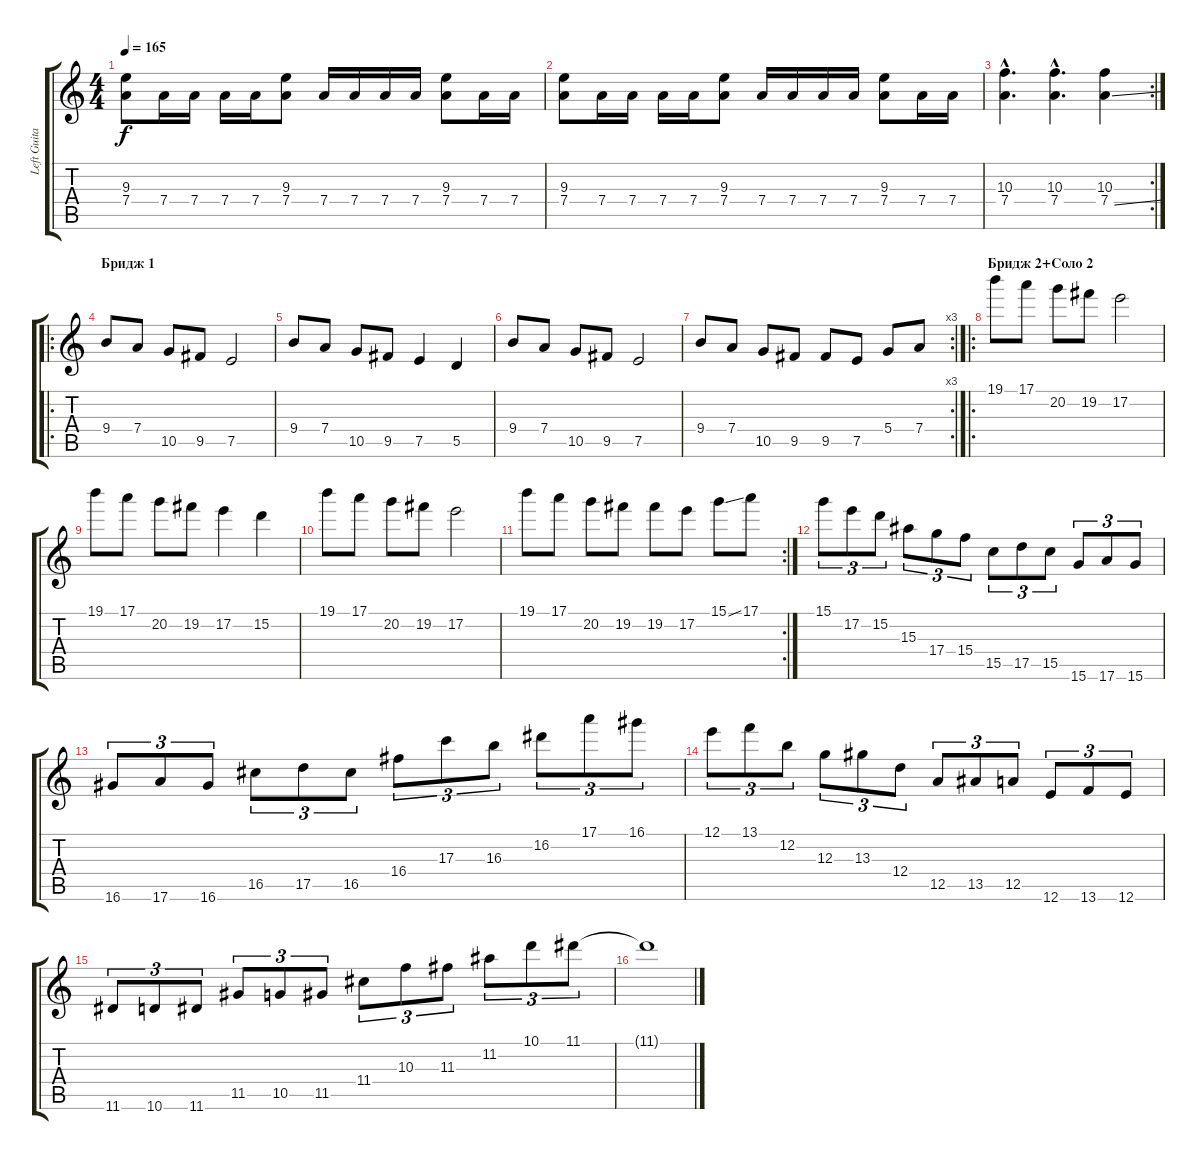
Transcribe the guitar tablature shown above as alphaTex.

\track ("Left Guitar" "Left Guita") {instrument distortionguitar}
\staff {score tabs}
\tuning (E4 B3 G3 D3 A2 E2) {hide}
\ts (4 4)
\tempo 165
\clef g2
\ks c
(9.3 7.4).8{dy f} 7.4.16 7.4.16 7.4.16 7.4.16 (9.3 7.4).8 7.4.16 7.4.16 7.4.16 7.4.16 (9.3 7.4).8 7.4.16 7.4.16 |
(9.3 7.4).8 7.4.16 7.4.16 7.4.16 7.4.16 (9.3 7.4).8 7.4.16 7.4.16 7.4.16 7.4.16 (9.3 7.4).8 7.4.16 7.4.16 |
\rc 2
(10.3{hac} 7.4{hac}).4{d} (10.3{hac} 7.4{hac}).4{d} (10.3 7.4{ss}).4 |
\ro
\section ("" "Бридж 1")
9.4.8 7.4.8 10.5.8 9.5.8 7.5.2 |
9.4.8 7.4.8 10.5.8 9.5.8 7.5.4 5.5.4 |
9.4.8 7.4.8 10.5.8 9.5.8 7.5.2 |
\rc 3
9.4.8 7.4.8 10.5.8 9.5.8 9.5.8 7.5.8 5.4.8 7.4.8 |
\ro
\section ("" "Бридж 2+Соло 2")
19.1.8 17.1.8 20.2.8 19.2.8 17.2.2 |
19.1.8 17.1.8 20.2.8 19.2.8 17.2.4 15.2.4 |
19.1.8 17.1.8 20.2.8 19.2.8 17.2.2 |
\rc 2
19.1.8 17.1.8 20.2.8 19.2.8 19.2.8 17.2.8 15.1{ss}.8 17.1.8 |
15.1.8{tu (3 2)} 17.2.8{tu (3 2)} 15.2.8{tu (3 2)} 15.3.8{tu (3 2)} 17.4.8{tu (3 2)} 15.4.8{tu (3 2)} 15.5.8{tu (3 2)} 17.5.8{tu (3 2)} 15.5.8{tu (3 2)} 15.6.8{tu (3 2)} 17.6.8{tu (3 2)} 15.6.8{tu (3 2)} |
16.6.8{tu (3 2)} 17.6.8{tu (3 2)} 16.6.8{tu (3 2)} 16.5.8{tu (3 2)} 17.5.8{tu (3 2)} 16.5.8{tu (3 2)} 16.4.8{tu (3 2)} 17.3.8{tu (3 2)} 16.3.8{tu (3 2)} 16.2.8{tu (3 2)} 17.1.8{tu (3 2)} 16.1.8{tu (3 2)} |
12.1.8{tu (3 2)} 13.1.8{tu (3 2)} 12.2.8{tu (3 2)} 12.3.8{tu (3 2)} 13.3.8{tu (3 2)} 12.4.8{tu (3 2)} 12.5.8{tu (3 2)} 13.5.8{tu (3 2)} 12.5.8{tu (3 2)} 12.6.8{tu (3 2)} 13.6.8{tu (3 2)} 12.6.8{tu (3 2)} |
11.6.8{tu (3 2)} 10.6.8{tu (3 2)} 11.6.8{tu (3 2)} 11.5.8{tu (3 2)} 10.5.8{tu (3 2)} 11.5.8{tu (3 2)} 11.4.8{tu (3 2)} 10.3.8{tu (3 2)} 11.3.8{tu (3 2)} 11.2.8{tu (3 2)} 10.1.8{tu (3 2)} 11.1.8{tu (3 2)} |
11.1{t}.1
